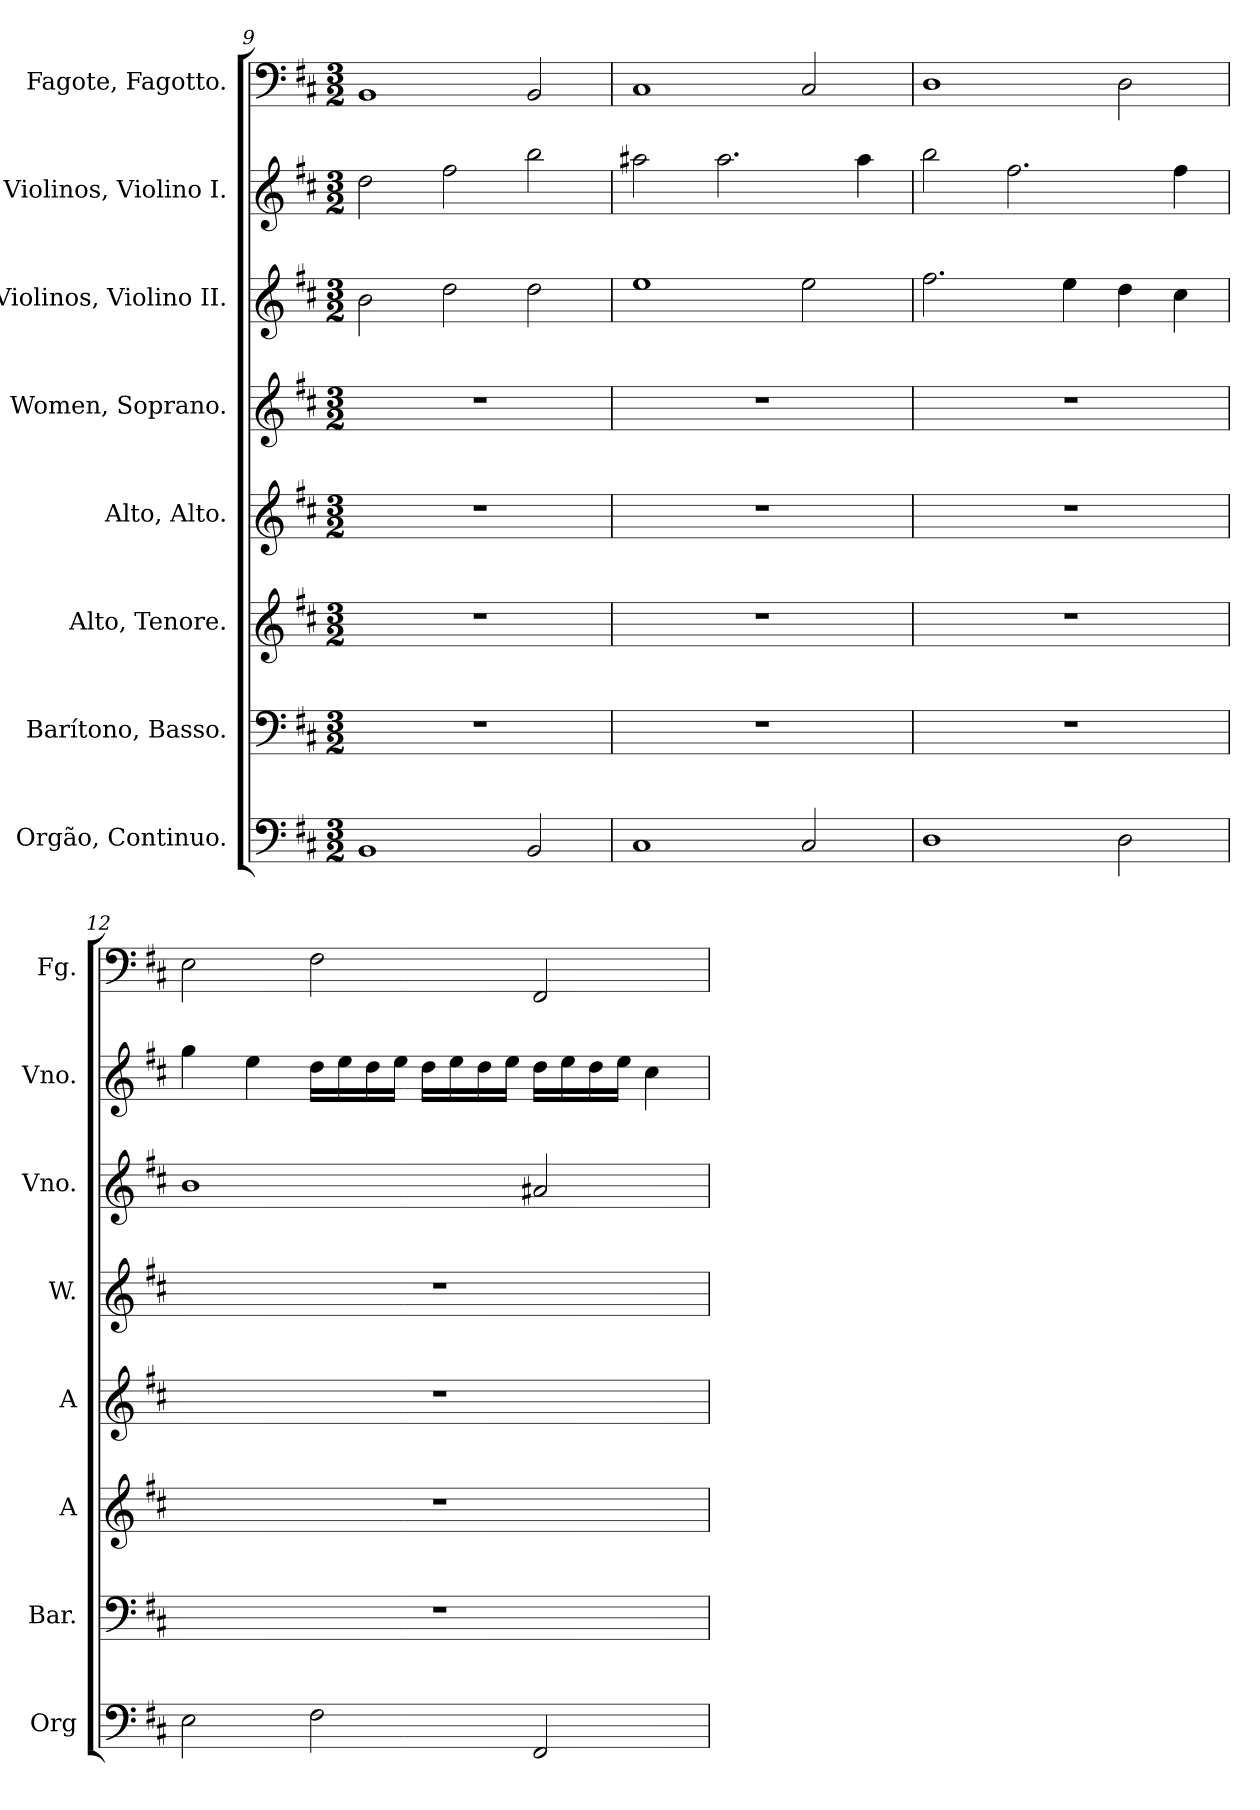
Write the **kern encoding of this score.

**kern	**kern	**kern	**kern	**kern	**kern	**kern	**kern
*part8	*part7	*part6	*part5	*part4	*part3	*part2	*part1
*staff8	*staff7	*staff6	*staff5	*staff4	*staff3	*staff2	*staff1
*I"Orgão, Continuo.	*I"Barítono, Basso.	*I"Alto, Tenore.	*I"Alto, Alto.	*I"Women, Soprano.	*I"Violinos, Violino II.	*I"Violinos, Violino I.	*I"Fagote, Fagotto.
*I'Org	*I'Bar.	*I'A	*I'A	*I'W.	*I'Vno.	*I'Vno.	*I'Fg.
*clefF4	*clefF4	*clefG2	*clefG2	*clefG2	*clefG2	*clefG2	*clefF4
*k[f#c#]	*k[f#c#]	*k[f#c#]	*k[f#c#]	*k[f#c#]	*k[f#c#]	*k[f#c#]	*k[f#c#]
*M3/2	*M3/2	*M3/2	*M3/2	*M3/2	*M3/2	*M3/2	*M3/2
=9	=9	=9	=9	=9	=9	=9	=9
1BB	1.r	1.r	1.r	1.r	2b\	2dd\	1BB
.	.	.	.	.	2dd\	2ff#\	.
2BB/	.	.	.	.	2dd\	2bb\	2BB/
=10	=10	=10	=10	=10	=10	=10	=10
1C#	1.r	1.r	1.r	1.r	1ee	2aa#X\	1C#
.	.	.	.	.	.	2.aa#\	.
2C#/	.	.	.	.	2ee\	.	2C#/
.	.	.	.	.	.	4aa#\	.
=11	=11	=11	=11	=11	=11	=11	=11
1D	1.r	1.r	1.r	1.r	2.ff#\	2bb\	1D
.	.	.	.	.	.	2.ff#\	.
.	.	.	.	.	4ee\	.	.
2D\	.	.	.	.	4dd\	.	2D\
.	.	.	.	.	4cc#\	4ff#\	.
!!LO:PB:g=z
=12	=12	=12	=12	=12	=12	=12	=12
2E\	1.r	1.r	1.r	1.r	1b	4gg\	2E\
.	.	.	.	.	.	4ee\	.
2F#\	.	.	.	.	.	16dd\LL	2F#\
.	.	.	.	.	.	16ee\	.
.	.	.	.	.	.	16dd\	.
.	.	.	.	.	.	16ee\JJ	.
.	.	.	.	.	.	16dd\LL	.
.	.	.	.	.	.	16ee\	.
.	.	.	.	.	.	16dd\	.
.	.	.	.	.	.	16ee\JJ	.
2FF#/	.	.	.	.	2a#X/	16dd\LL	2FF#/
.	.	.	.	.	.	16ee\	.
.	.	.	.	.	.	16dd\	.
.	.	.	.	.	.	16ee\JJ	.
.	.	.	.	.	.	4cc#\	.
=	=	=	=	=	=	=	=
*-	*-	*-	*-	*-	*-	*-	*-
